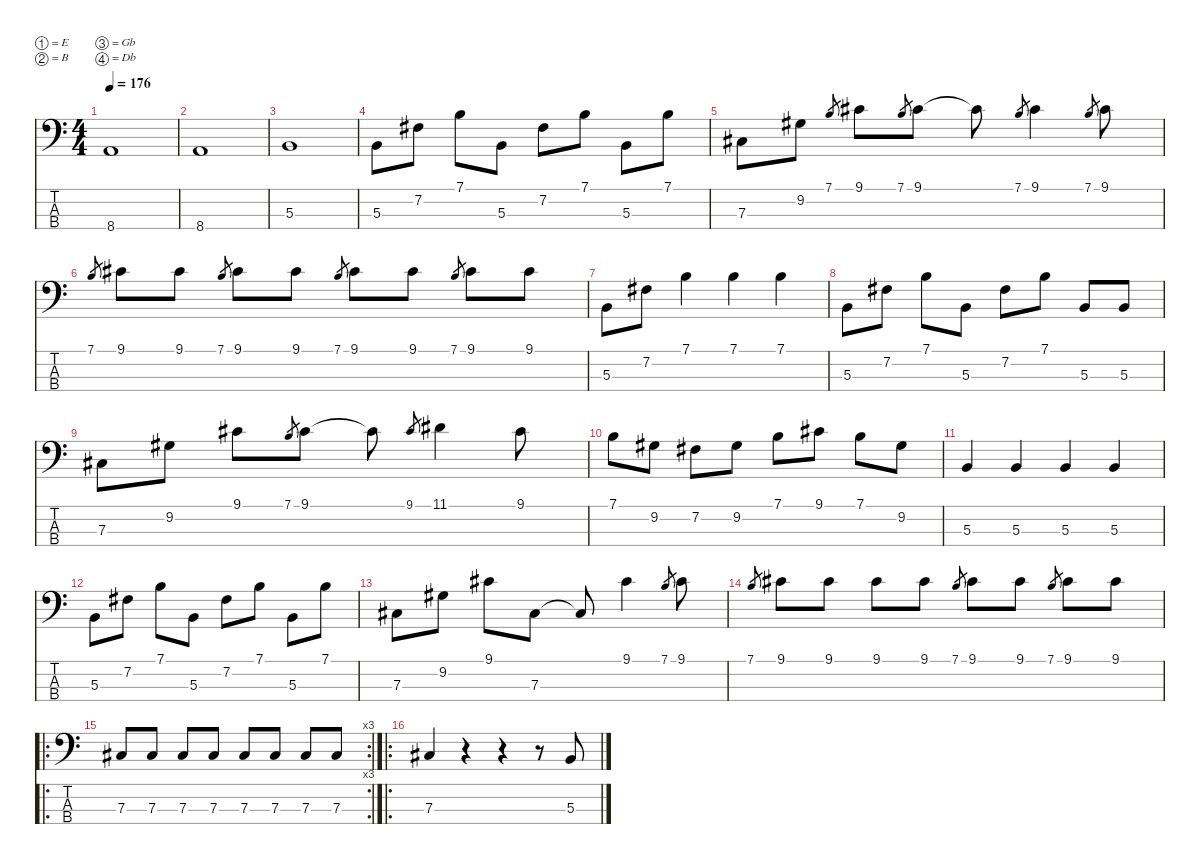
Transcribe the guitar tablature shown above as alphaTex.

\defaultSystemsLayout 4
\hideDynamics
\bracketExtendMode nobrackets
\singleTrackTrackNamePolicy hidden
\multiTrackTrackNamePolicy hidden
\firstSystemTrackNameMode fullname
\firstSystemTrackNameOrientation horizontal
\otherSystemsTrackNameOrientation horizontal
\track ("Geezer Butler" "el.bs.") {instrument electricbassfinger}
\staff {score tabs}
\tuning (E2 B1 Gb1 Db1)
\ts (4 4)
\tempo 176
\clef f4
\ks c
8.4.1{dy f beam Up} |
8.4.1{beam Up} |
5.3.1{beam Up} |
5.3.8{beam Down} 7.2{acc #}.8{beam Down} 7.1.8{beam Down} 5.3.8{beam Down} 7.2{acc #}.8{beam Down} 7.1.8{beam Down} 5.3.8{beam Down} 7.1.8{beam Down} |
7.3{acc #}.8{beam Down} 9.2{acc #}.8{beam Down} 7.1.8{gr dy mf beam Up} 9.1{acc #}.8{dy f beam Down} 7.1.8{gr dy mf beam Up} 9.1{acc #}.8{dy f beam Down} 9.1{t acc #}.8{beam Down} 7.1.8{gr dy mf beam Up} 9.1{acc #}.4{dy f beam Down} 7.1.8{gr dy mf beam Up} 9.1{acc #}.8{dy f beam Down} |
7.1.8{gr dy mf beam Up} 9.1{acc #}.8{dy f beam Down} 9.1{acc #}.8{beam Down} 7.1.8{gr dy mf beam Up} 9.1{acc #}.8{dy f beam Down} 9.1{acc #}.8{beam Down} 7.1.8{gr dy mf beam Up} 9.1{acc #}.8{dy f beam Down} 9.1{acc #}.8{beam Down} 7.1.8{gr dy mf beam Up} 9.1{acc #}.8{dy f beam Down} 9.1{acc #}.8{beam Down} |
5.3.8{beam Down} 7.2{acc #}.8{beam Down} 7.1.4{beam Down} 7.1.4{beam Down} 7.1.4{beam Down} |
5.3.8{beam Down} 7.2{acc #}.8{beam Down} 7.1.8{beam Down} 5.3.8{beam Down} 7.2{acc #}.8{beam Down} 7.1.8{beam Down} 5.3.8{beam Up} 5.3.8{beam Up} |
7.3{acc #}.8{beam Down} 9.2{acc #}.8{beam Down} 9.1{acc #}.8{beam Down} 7.1.8{gr dy mf beam Up} 9.1{acc #}.8{dy f beam Down} 9.1{t acc #}.8{beam Down} 9.1{acc #}.8{gr dy mf beam Up} 11.1{acc #}.4{dy f beam Down} 9.1{acc #}.8{beam Down} |
7.1.8{beam Down} 9.2{acc #}.8{beam Down} 7.2{acc #}.8{beam Down} 9.2{acc #}.8{beam Down} 7.1.8{beam Down} 9.1{acc #}.8{beam Down} 7.1.8{beam Down} 9.2{acc #}.8{beam Down} |
5.3.4{beam Up} 5.3.4{beam Up} 5.3.4{beam Up} 5.3.4{beam Up} |
5.3.8{beam Down} 7.2{acc #}.8{beam Down} 7.1.8{beam Down} 5.3.8{beam Down} 7.2{acc #}.8{beam Down} 7.1.8{beam Down} 5.3.8{beam Down} 7.1.8{beam Down} |
7.3{acc #}.8{beam Down} 9.2{acc #}.8{beam Down} 9.1{acc #}.8{beam Down} 7.3{acc #}.8{beam Down} 7.3{t acc #}.8{beam Up} 9.1{acc #}.4{beam Down} 7.1.8{gr dy mf beam Up} 9.1{acc #}.8{dy f beam Down} |
7.1.8{gr dy mf beam Up} 9.1{acc #}.8{dy f beam Down} 9.1{acc #}.8{beam Down} 9.1{acc #}.8{beam Down} 9.1{acc #}.8{beam Down} 7.1.8{gr dy mf beam Up} 9.1{acc #}.8{dy f beam Down} 9.1{acc #}.8{beam Down} 7.1.8{gr dy mf beam Up} 9.1{acc #}.8{dy f beam Down} 9.1{acc #}.8{beam Down} |
\ro
\rc 3
7.3{acc #}.8{beam Up} 7.3{acc #}.8{beam Up} 7.3{acc #}.8{beam Up} 7.3{acc #}.8{beam Up} 7.3{acc #}.8{beam Up} 7.3{acc #}.8{beam Up} 7.3{acc #}.8{beam Up} 7.3{acc #}.8{beam Up} |
\ro
7.3{acc #}.4{beam Up} r.4{beam Up} r.4{beam Up} r.8{beam Up} 5.3.8{beam Up}
